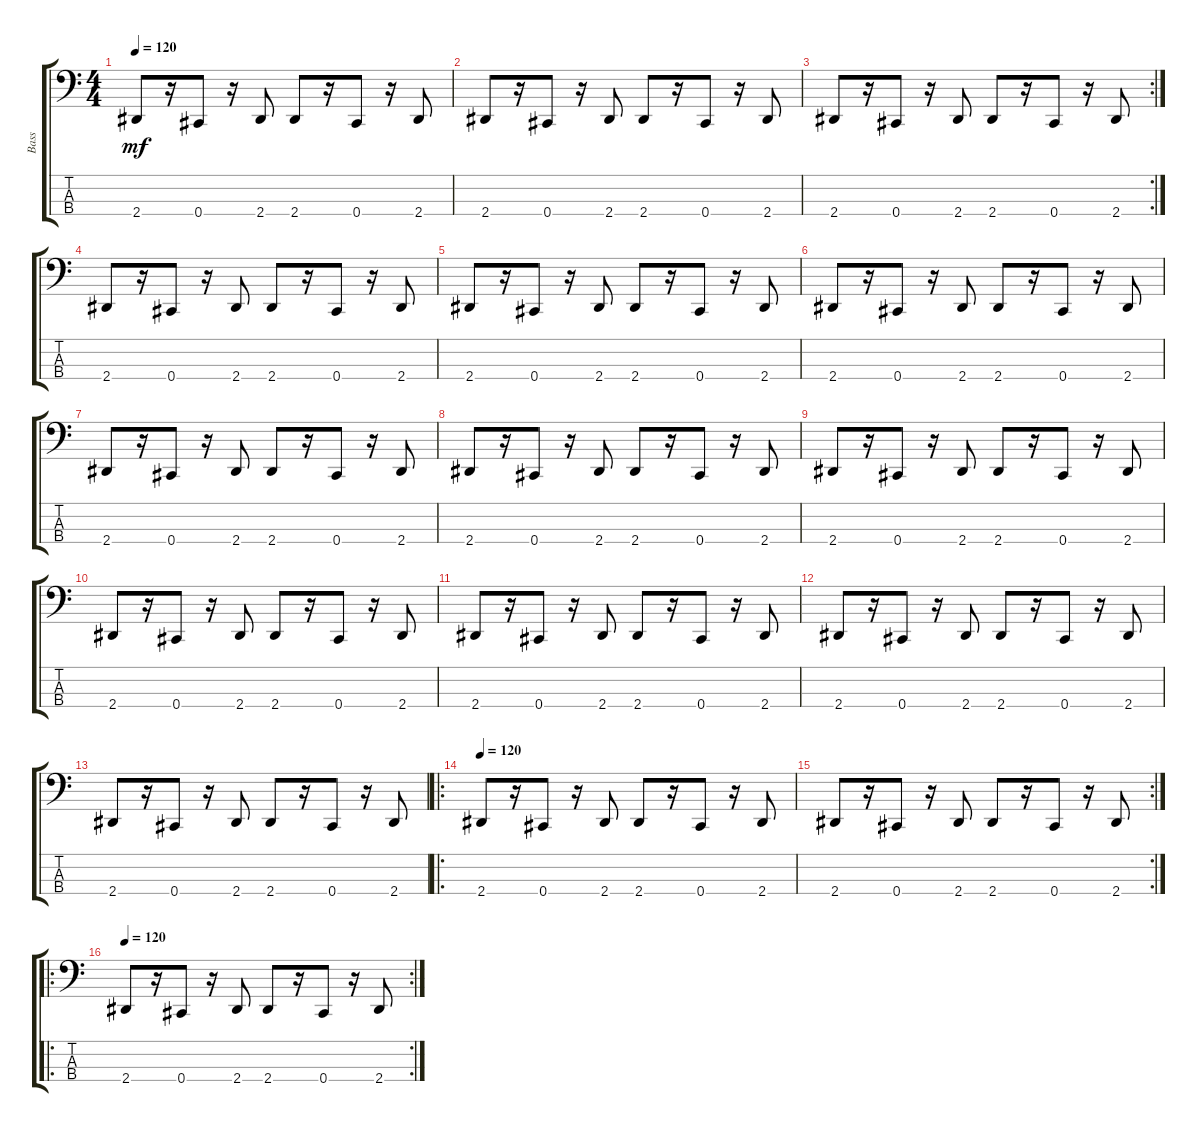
\track ("Bass" "Bass") {instrument electricbassfinger}
\staff {score tabs}
\tuning (E2 B1 Gb1 Db1) {hide}
\ts (4 4)
\tempo 120
\clef f4
\ks c
2.4.8{dy mf} r.16 0.4.8 r.16 2.4.8 2.4.8 r.16 0.4.8 r.16 2.4.8 |
2.4.8 r.16 0.4.8 r.16 2.4.8 2.4.8 r.16 0.4.8 r.16 2.4.8 |
\rc 2
2.4.8 r.16 0.4.8 r.16 2.4.8 2.4.8 r.16 0.4.8 r.16 2.4.8 |
2.4.8 r.16 0.4.8 r.16 2.4.8 2.4.8 r.16 0.4.8 r.16 2.4.8 |
2.4.8 r.16 0.4.8 r.16 2.4.8 2.4.8 r.16 0.4.8 r.16 2.4.8 |
2.4.8 r.16 0.4.8 r.16 2.4.8 2.4.8 r.16 0.4.8 r.16 2.4.8 |
2.4.8 r.16 0.4.8 r.16 2.4.8 2.4.8 r.16 0.4.8 r.16 2.4.8 |
2.4.8 r.16 0.4.8 r.16 2.4.8 2.4.8 r.16 0.4.8 r.16 2.4.8 |
2.4.8 r.16 0.4.8 r.16 2.4.8 2.4.8 r.16 0.4.8 r.16 2.4.8 |
2.4.8 r.16 0.4.8 r.16 2.4.8 2.4.8 r.16 0.4.8 r.16 2.4.8 |
2.4.8 r.16 0.4.8 r.16 2.4.8 2.4.8 r.16 0.4.8 r.16 2.4.8 |
2.4.8 r.16 0.4.8 r.16 2.4.8 2.4.8 r.16 0.4.8 r.16 2.4.8 |
2.4.8 r.16 0.4.8 r.16 2.4.8 2.4.8 r.16 0.4.8 r.16 2.4.8 |
\ro
\tempo 120
2.4.8 r.16 0.4.8 r.16 2.4.8 2.4.8 r.16 0.4.8 r.16 2.4.8 |
\rc 2
2.4.8 r.16 0.4.8 r.16 2.4.8 2.4.8 r.16 0.4.8 r.16 2.4.8 |
\ro
\rc 2
\tempo 120
2.4.8 r.16 0.4.8 r.16 2.4.8 2.4.8 r.16 0.4.8 r.16 2.4.8
